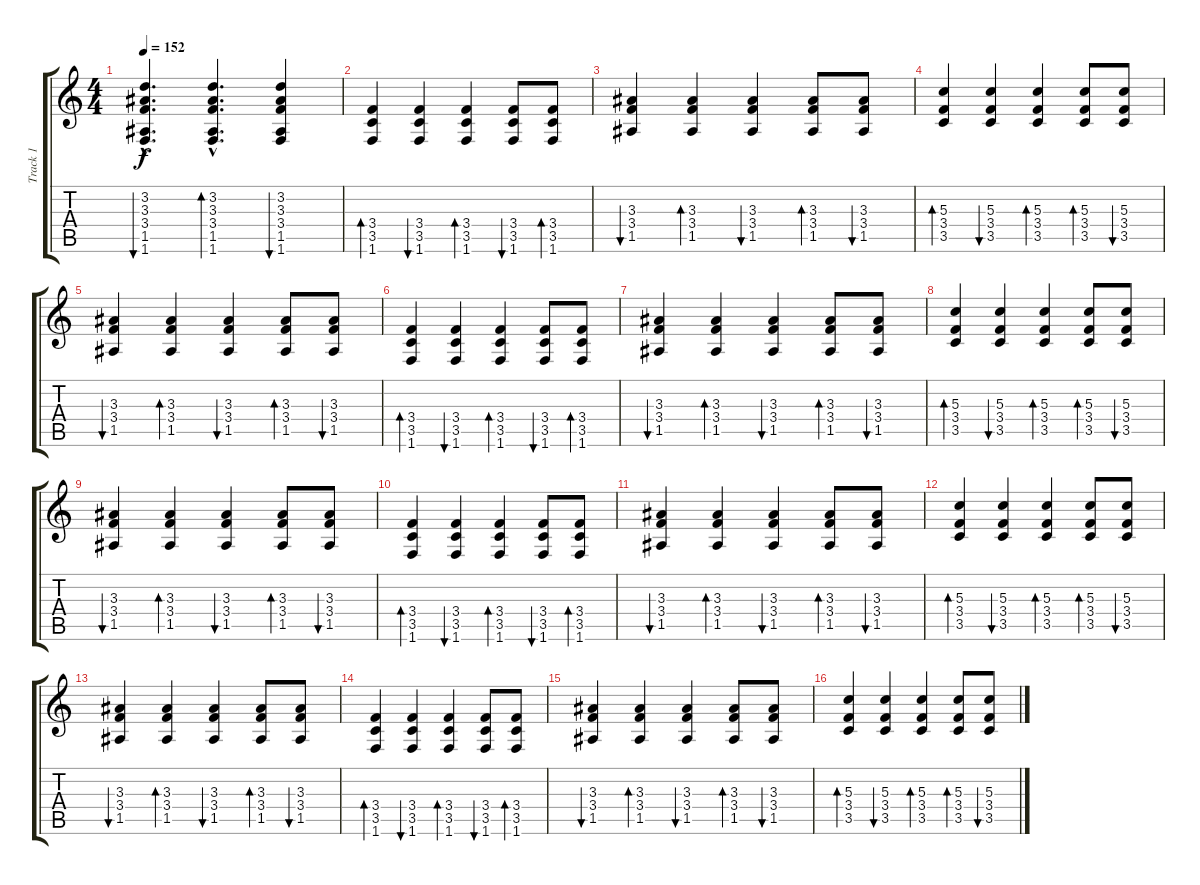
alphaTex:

\track ("Track 1" "Track 1") {instrument acousticguitarsteel}
\staff {score tabs}
\tuning (E4 B3 G3 D3 A2 E2) {hide}
\ts (4 4)
\tempo 152
\clef g2
\ks c
(3.2{hac} 3.3{hac} 3.4{hac} 1.5{hac} 1.6{hac}).4{d bu 60 dy f} (3.2{hac} 3.3{hac} 3.4{hac} 1.5{hac} 1.6{hac}).4{d bd 60} (3.2 3.3 3.4 1.5 1.6).4{bu 60} |
(3.4 3.5 1.6).4{bd 60} (3.4 3.5 1.6).4{bu 60} (3.4 3.5 1.6).4{bd 60} (3.4 3.5 1.6).8{bu 60} (3.4 3.5 1.6).8{bd 60} |
(3.3 3.4 1.5).4{bu 60} (3.3 3.4 1.5).4{bd 60} (3.3 3.4 1.5).4{bu 60} (3.3 3.4 1.5).8{bd 60} (3.3 3.4 1.5).8{bu 60} |
(5.3 3.4 3.5).4{bd 60} (5.3 3.4 3.5).4{bu 60} (5.3 3.4 3.5).4{bd 60} (5.3 3.4 3.5).8{bd 60} (5.3 3.4 3.5).8{bu 60} |
(3.3 3.4 1.5).4{bu 60} (3.3 3.4 1.5).4{bd 60} (3.3 3.4 1.5).4{bu 60} (3.3 3.4 1.5).8{bd 60} (3.3 3.4 1.5).8{bu 60} |
(3.4 3.5 1.6).4{bd 60} (3.4 3.5 1.6).4{bu 60} (3.4 3.5 1.6).4{bd 60} (3.4 3.5 1.6).8{bu 60} (3.4 3.5 1.6).8{bd 60} |
(3.3 3.4 1.5).4{bu 60} (3.3 3.4 1.5).4{bd 60} (3.3 3.4 1.5).4{bu 60} (3.3 3.4 1.5).8{bd 60} (3.3 3.4 1.5).8{bu 60} |
(5.3 3.4 3.5).4{bd 60} (5.3 3.4 3.5).4{bu 60} (5.3 3.4 3.5).4{bd 60} (5.3 3.4 3.5).8{bd 60} (5.3 3.4 3.5).8{bu 60} |
(3.3 3.4 1.5).4{bu 60} (3.3 3.4 1.5).4{bd 60} (3.3 3.4 1.5).4{bu 60} (3.3 3.4 1.5).8{bd 60} (3.3 3.4 1.5).8{bu 60} |
(3.4 3.5 1.6).4{bd 60} (3.4 3.5 1.6).4{bu 60} (3.4 3.5 1.6).4{bd 60} (3.4 3.5 1.6).8{bu 60} (3.4 3.5 1.6).8{bd 60} |
(3.3 3.4 1.5).4{bu 60} (3.3 3.4 1.5).4{bd 60} (3.3 3.4 1.5).4{bu 60} (3.3 3.4 1.5).8{bd 60} (3.3 3.4 1.5).8{bu 60} |
(5.3 3.4 3.5).4{bd 60} (5.3 3.4 3.5).4{bu 60} (5.3 3.4 3.5).4{bd 60} (5.3 3.4 3.5).8{bd 60} (5.3 3.4 3.5).8{bu 60} |
(3.3 3.4 1.5).4{bu 60} (3.3 3.4 1.5).4{bd 60} (3.3 3.4 1.5).4{bu 60} (3.3 3.4 1.5).8{bd 60} (3.3 3.4 1.5).8{bu 60} |
(3.4 3.5 1.6).4{bd 60} (3.4 3.5 1.6).4{bu 60} (3.4 3.5 1.6).4{bd 60} (3.4 3.5 1.6).8{bu 60} (3.4 3.5 1.6).8{bd 60} |
(3.3 3.4 1.5).4{bu 60} (3.3 3.4 1.5).4{bd 60} (3.3 3.4 1.5).4{bu 60} (3.3 3.4 1.5).8{bd 60} (3.3 3.4 1.5).8{bu 60} |
(5.3 3.4 3.5).4{bd 60} (5.3 3.4 3.5).4{bu 60} (5.3 3.4 3.5).4{bd 60} (5.3 3.4 3.5).8{bd 60} (5.3 3.4 3.5).8{bu 60}
